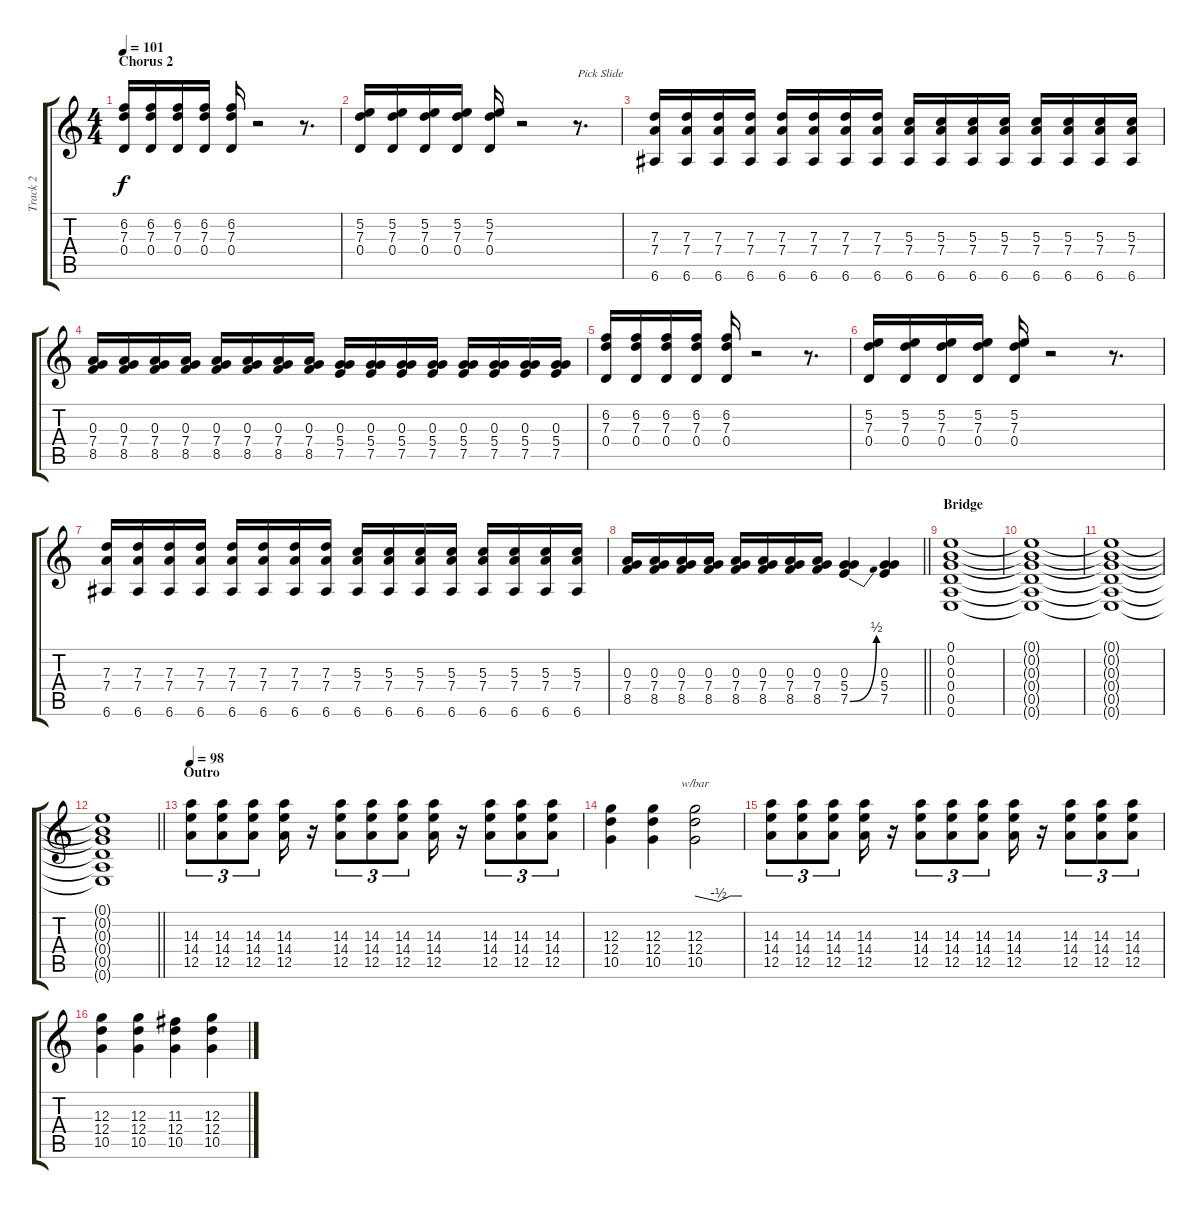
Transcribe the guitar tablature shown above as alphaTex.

\track ("Track 2" "Track 2") {instrument electricguitarmuted}
\staff {score tabs}
\tuning (E4 B3 G3 D3 A2 E2) {hide}
\ts (4 4)
\section ("" "Chorus 2")
\tempo 101
\clef g2
\ks c
(6.2 7.3 0.4).16{dy f} (6.2 7.3 0.4).16 (6.2 7.3 0.4).16 (6.2 7.3 0.4).16 (6.2 7.3 0.4).16 r.2 r.8{d} |
(5.2 7.3 0.4).16 (5.2 7.3 0.4).16 (5.2 7.3 0.4).16 (5.2 7.3 0.4).16 (5.2 7.3 0.4).16 r.2 r.8{d txt "Pick Slide"} |
(7.3 7.4 6.6).16 (7.3 7.4 6.6).16 (7.3 7.4 6.6).16 (7.3 7.4 6.6).16 (7.3 7.4 6.6).16 (7.3 7.4 6.6).16 (7.3 7.4 6.6).16 (7.3 7.4 6.6).16 (5.3 7.4 6.6).16 (5.3 7.4 6.6).16 (5.3 7.4 6.6).16 (5.3 7.4 6.6).16 (5.3 7.4 6.6).16 (5.3 7.4 6.6).16 (5.3 7.4 6.6).16 (5.3 7.4 6.6).16 |
(0.3 7.4 8.5).16 (0.3 7.4 8.5).16 (0.3 7.4 8.5).16 (0.3 7.4 8.5).16 (0.3 7.4 8.5).16 (0.3 7.4 8.5).16 (0.3 7.4 8.5).16 (0.3 7.4 8.5).16 (0.3 5.4 7.5).16 (0.3 5.4 7.5).16 (0.3 5.4 7.5).16 (0.3 5.4 7.5).16 (0.3 5.4 7.5).16 (0.3 5.4 7.5).16 (0.3 5.4 7.5).16 (0.3 5.4 7.5).16 |
(6.2 7.3 0.4).16 (6.2 7.3 0.4).16 (6.2 7.3 0.4).16 (6.2 7.3 0.4).16 (6.2 7.3 0.4).16 r.2 r.8{d} |
(5.2 7.3 0.4).16 (5.2 7.3 0.4).16 (5.2 7.3 0.4).16 (5.2 7.3 0.4).16 (5.2 7.3 0.4).16 r.2 r.8{d} |
(7.3 7.4 6.6).16 (7.3 7.4 6.6).16 (7.3 7.4 6.6).16 (7.3 7.4 6.6).16 (7.3 7.4 6.6).16 (7.3 7.4 6.6).16 (7.3 7.4 6.6).16 (7.3 7.4 6.6).16 (5.3 7.4 6.6).16 (5.3 7.4 6.6).16 (5.3 7.4 6.6).16 (5.3 7.4 6.6).16 (5.3 7.4 6.6).16 (5.3 7.4 6.6).16 (5.3 7.4 6.6).16 (5.3 7.4 6.6).16 |
\barLineRight lightlight
(0.3 7.4 8.5).16 (0.3 7.4 8.5).16 (0.3 7.4 8.5).16 (0.3 7.4 8.5).16 (0.3 7.4 8.5).16 (0.3 7.4 8.5).16 (0.3 7.4 8.5).16 (0.3 7.4 8.5).16 (0.3 5.4 7.5{be (bend 0 0 60 2)}).4 (0.3 5.4 7.5).4 |
\section ("" "Bridge")
(0.1 0.2 0.3 0.4 0.5 0.6).1 |
(0.1{t} 0.2{t} 0.3{t} 0.4{t} 0.5{t} 0.6{t}).1 |
(0.1{t} 0.2{t} 0.3{t} 0.4{t} 0.5{t} 0.6{t}).1 |
\barLineRight lightlight
(0.1{t} 0.2{t} 0.3{t} 0.4{t} 0.5{t} 0.6{t}).1 |
\section ("" "Outro")
\tempo 98
(14.3 14.4 12.5).8{tu (3 2)} (14.3 14.4 12.5).8{tu (3 2)} (14.3 14.4 12.5).8{tu (3 2)} (14.3 14.4 12.5).16 r.16 (14.3 14.4 12.5).8{tu (3 2)} (14.3 14.4 12.5).8{tu (3 2)} (14.3 14.4 12.5).8{tu (3 2)} (14.3 14.4 12.5).16 r.16 (14.3 14.4 12.5).8{tu (3 2)} (14.3 14.4 12.5).8{tu (3 2)} (14.3 14.4 12.5).8{tu (3 2)} |
(12.3 12.4 10.5).4 (12.3 12.4 10.5).4 (12.3 12.4 10.5).2{tbe (custom default 0 0 30 -2 45 0 54 0 60 0)} |
(14.3 14.4 12.5).8{tu (3 2)} (14.3 14.4 12.5).8{tu (3 2)} (14.3 14.4 12.5).8{tu (3 2)} (14.3 14.4 12.5).16 r.16 (14.3 14.4 12.5).8{tu (3 2)} (14.3 14.4 12.5).8{tu (3 2)} (14.3 14.4 12.5).8{tu (3 2)} (14.3 14.4 12.5).16 r.16 (14.3 14.4 12.5).8{tu (3 2)} (14.3 14.4 12.5).8{tu (3 2)} (14.3 14.4 12.5).8{tu (3 2)} |
(12.3 12.4 10.5).4 (12.3 12.4 10.5).4 (11.3 12.4 10.5).4 (12.3 12.4 10.5).4
